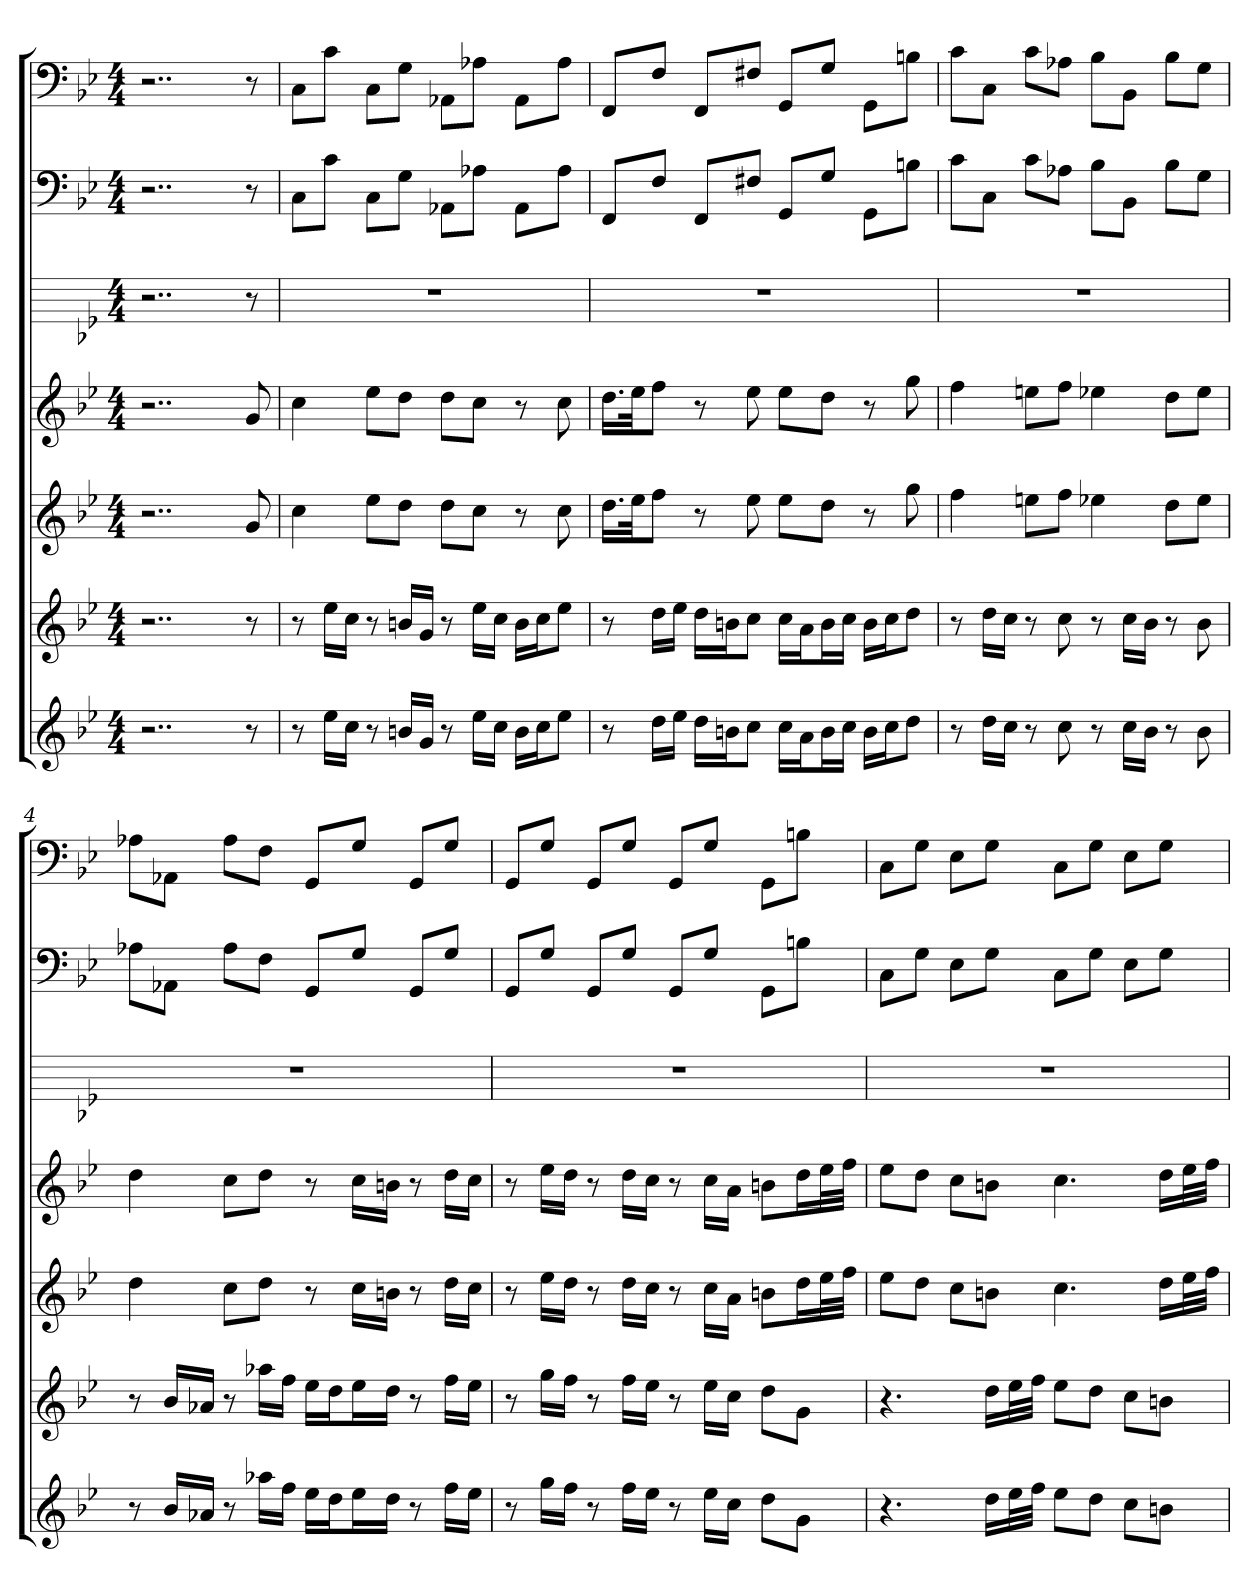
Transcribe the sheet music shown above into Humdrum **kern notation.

**kern	**kern	**kern	**kern	**kern	**kern	**kern
*part7	*part6	*part5	*part4	*part3	*part2	*part1
*staff7	*staff6	*staff5	*staff4	*staff3	*staff2	*staff1
*k[b-e-]	*k[b-e-]	*k[b-e-]	*k[b-e-]	*k[b-e-]	*k[b-e-]	*k[b-e-]
*g:	*g:	*g:	*g:	*g:	*g:	*g:
*M4/4	*M4/4	*M4/4	*M4/4	*M4/4	*M4/4	*M4/4
=	=	=	=	=	=	=
2..r	2..r	2..r	2..r	2..r	2..r	2..r
8r	8r	8g	8g	8r	8r	8r
=1	=1	=1	=1	=1	=1	=1
8r	8r	4cc	4cc	1r	8CL	8CL
16ee-LL	16ee-LL	.	.	.	8cJ	8cJ
16ccJJ	16ccJJ	.	.	.	.	.
8r	8r	8ee-L	8ee-L	.	8CL	8CL
16bnLL	16bnLL	8ddJ	8ddJ	.	8GJ	8GJ
16gJJ	16gJJ	.	.	.	.	.
8r	8r	8ddL	8ddL	.	8AA-XL	8AA-XL
16ee-LL	16ee-LL	8ccJ	8ccJ	.	8A-XJ	8A-XJ
16ccJJ	16ccJJ	.	.	.	.	.
16bLL	16bLL	8r	8r	.	8AA-L	8AA-L
16ccJ	16ccJ	.	.	.	.	.
8ee-J	8ee-J	8cc	8cc	.	8A-J	8A-J
=2	=2	=2	=2	=2	=2	=2
8r	8r	16.ddLL	16.ddLL	1r	8FFL	8FFL
.	.	32ee-Jk	32ee-Jk	.	.	.
16ddLL	16ddLL	8ffJ	8ffJ	.	8FJ	8FJ
16ee-JJ	16ee-JJ	.	.	.	.	.
16ddLL	16ddLL	8r	8r	.	8FFL	8FFL
16bnJ	16bnJ	.	.	.	.	.
8ccJ	8ccJ	8ee-	8ee-	.	8F#XJ	8F#XJ
16ccLL	16ccLL	8ee-L	8ee-L	.	8GGL	8GGL
16aJ	16aJ	.	.	.	.	.
16bL	16bL	8ddJ	8ddJ	.	8GJ	8GJ
16ccJJ	16ccJJ	.	.	.	.	.
16bLL	16bLL	8r	8r	.	8GGL	8GGL
16ccJ	16ccJ	.	.	.	.	.
8ddJ	8ddJ	8gg	8gg	.	8BnJ	8BnJ
=3	=3	=3	=3	=3	=3	=3
8r	8r	4ff	4ff	1r	8cL	8cL
16ddLL	16ddLL	.	.	.	8CJ	8CJ
16ccJJ	16ccJJ	.	.	.	.	.
8r	8r	8eenL	8eenL	.	8cL	8cL
8cc	8cc	8ffJ	8ffJ	.	8A-XJ	8A-XJ
8r	8r	4ee-X	4ee-X	.	8B-L	8B-L
16ccLL	16ccLL	.	.	.	8BB-J	8BB-J
16b-JJ	16b-JJ	.	.	.	.	.
8r	8r	8ddL	8ddL	.	8B-L	8B-L
8b-	8b-	8ee-J	8ee-J	.	8GJ	8GJ
=4	=4	=4	=4	=4	=4	=4
8r	8r	4dd	4dd	1r	8A-XL	8A-XL
16b-LL	16b-LL	.	.	.	8AA-XJ	8AA-XJ
16a-XJJ	16a-XJJ	.	.	.	.	.
8r	8r	8ccL	8ccL	.	8A-L	8A-L
16aa-XLL	16aa-XLL	8ddJ	8ddJ	.	8FJ	8FJ
16ffJJ	16ffJJ	.	.	.	.	.
16ee-LL	16ee-LL	8r	8r	.	8GGL	8GGL
16ddJ	16ddJ	.	.	.	.	.
16ee-L	16ee-L	16ccLL	16ccLL	.	8GJ	8GJ
16ddJJ	16ddJJ	16bnJJ	16bnJJ	.	.	.
8r	8r	8r	8r	.	8GGL	8GGL
16ffLL	16ffLL	16ddLL	16ddLL	.	8GJ	8GJ
16ee-JJ	16ee-JJ	16ccJJ	16ccJJ	.	.	.
=5	=5	=5	=5	=5	=5	=5
8r	8r	8r	8r	1r	8GGL	8GGL
16ggLL	16ggLL	16ee-LL	16ee-LL	.	8GJ	8GJ
16ffJJ	16ffJJ	16ddJJ	16ddJJ	.	.	.
8r	8r	8r	8r	.	8GGL	8GGL
16ffLL	16ffLL	16ddLL	16ddLL	.	8GJ	8GJ
16ee-JJ	16ee-JJ	16ccJJ	16ccJJ	.	.	.
8r	8r	8r	8r	.	8GGL	8GGL
16ee-LL	16ee-LL	16ccLL	16ccLL	.	8GJ	8GJ
16ccJJ	16ccJJ	16aJJ	16aJJ	.	.	.
8ddL	8ddL	8bnL	8bnL	.	8GGL	8GGL
8gJ	8gJ	16ddL	16ddL	.	8BnJ	8BnJ
.	.	32ee-L	32ee-L	.	.	.
.	.	32ffJJJ	32ffJJJ	.	.	.
=6	=6	=6	=6	=6	=6	=6
4.r	4.r	8ee-L	8ee-L	1r	8CL	8CL
.	.	8ddJ	8ddJ	.	8GJ	8GJ
.	.	8ccL	8ccL	.	8E-L	8E-L
16ddLL	16ddLL	8bnJ	8bnJ	.	8GJ	8GJ
32ee-L	32ee-L	.	.	.	.	.
32ffJJJ	32ffJJJ	.	.	.	.	.
8ee-L	8ee-L	4.cc	4.cc	.	8CL	8CL
8ddJ	8ddJ	.	.	.	8GJ	8GJ
8ccL	8ccL	.	.	.	8E-L	8E-L
8bnJ	8bnJ	16ddLL	16ddLL	.	8GJ	8GJ
.	.	32ee-L	32ee-L	.	.	.
.	.	32ffJJJ	32ffJJJ	.	.	.
=	=	=	=	=	=	=
*-	*-	*-	*-	*-	*-	*-
